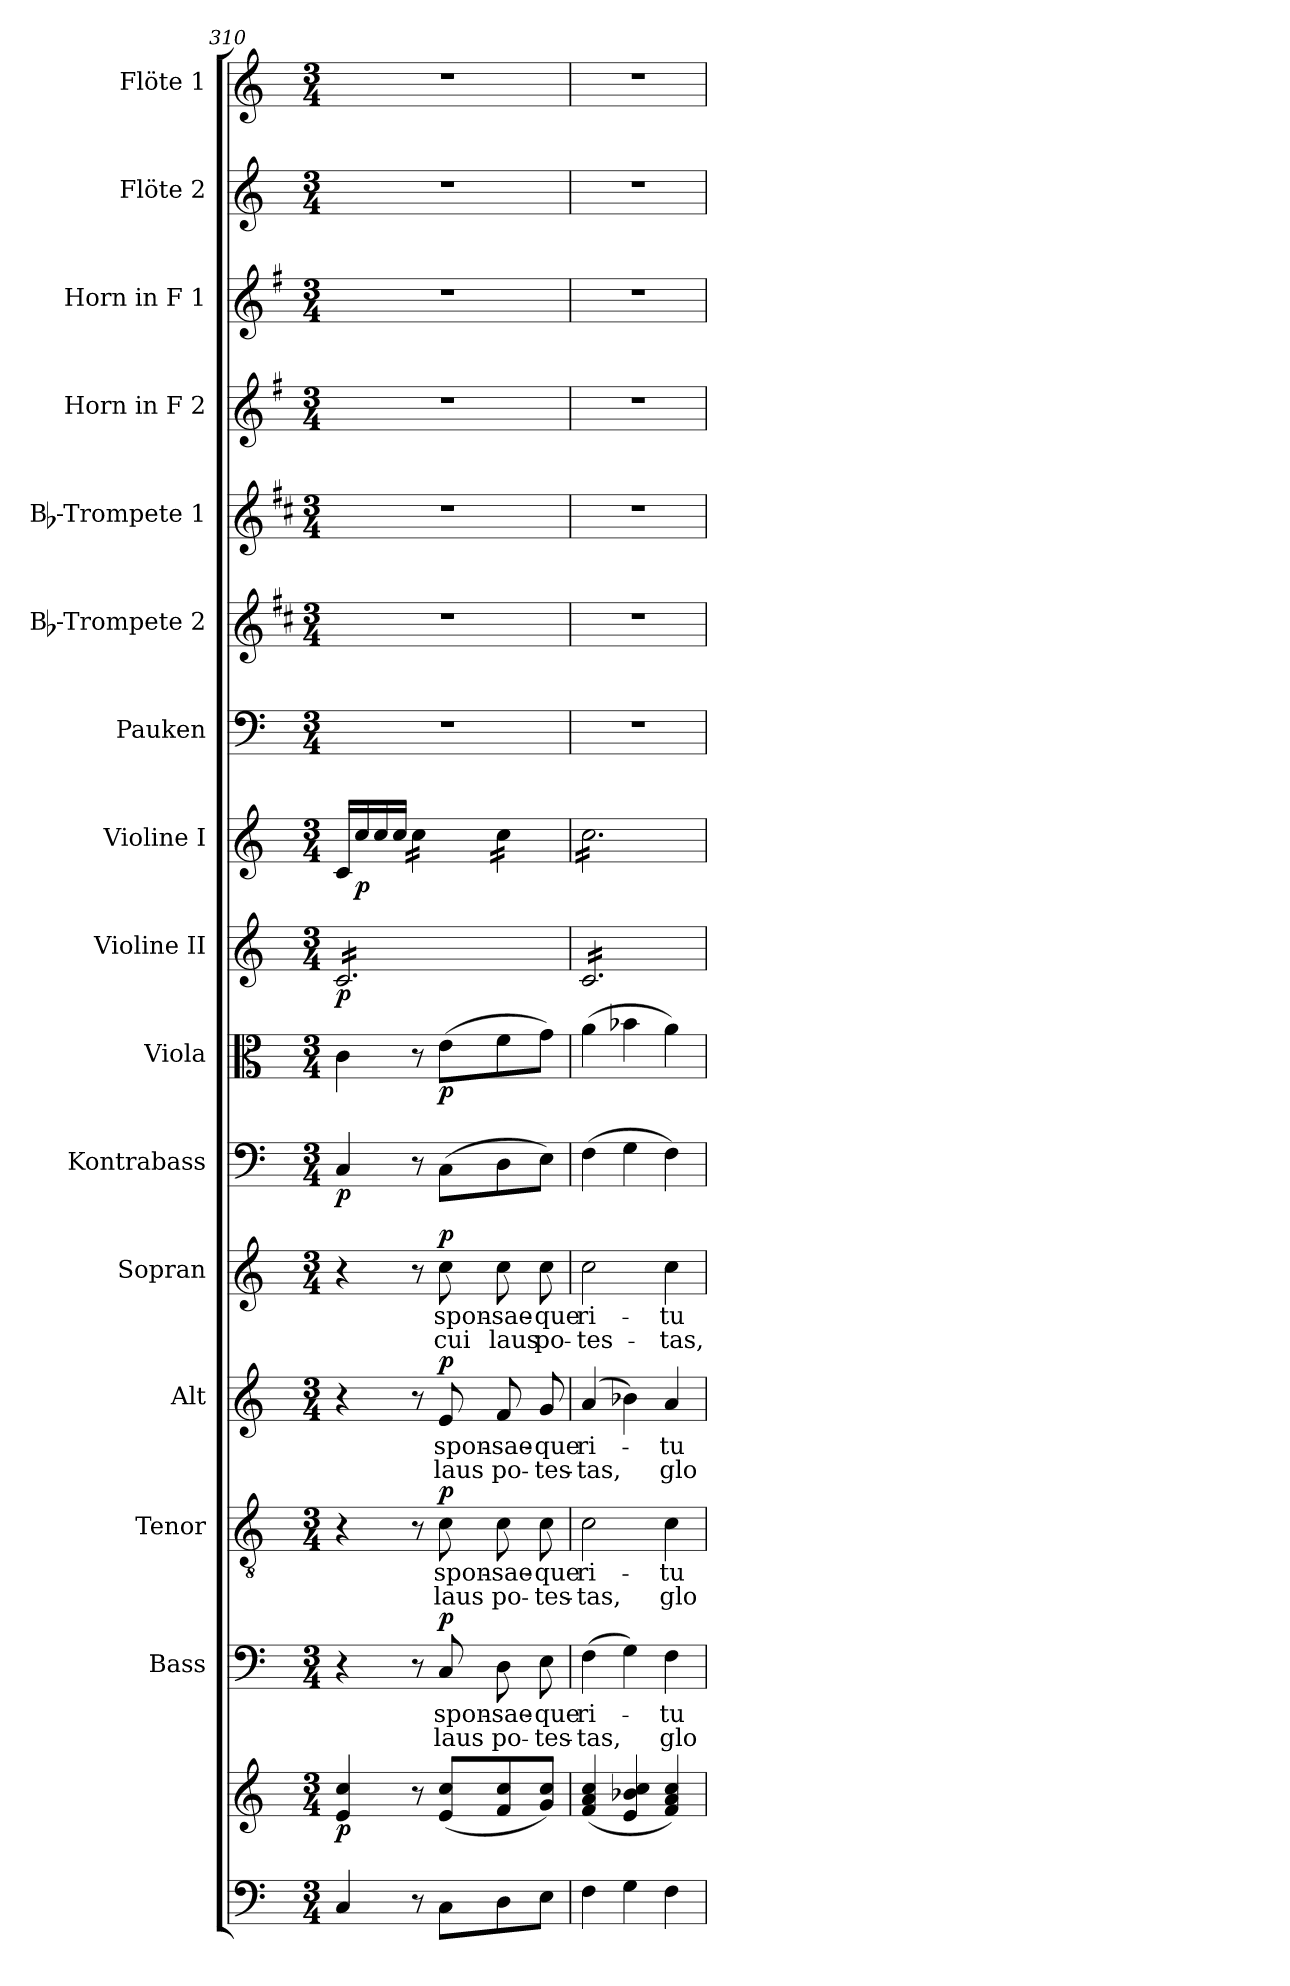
**kern	**kern	**dynam	**kern	**text	**text	**dynam	**kern	**text	**text	**dynam	**kern	**text	**text	**dynam	**kern	**text	**text	**dynam	**kern	**dynam	**kern	**dynam	**kern	**dynam	**kern	**dynam	**kern	**kern	**kern	**kern	**kern	**kern	**kern
*part16	*part16	*part16	*part15	*part15	*part15	*part15	*part14	*part14	*part14	*part14	*part13	*part13	*part13	*part13	*part12	*part12	*part12	*part12	*part11	*part11	*part10	*part10	*part9	*part9	*part8	*part8	*part7	*part6	*part5	*part4	*part3	*part2	*part1
*staff17	*staff16	*staff16/17	*staff15	*staff15	*staff15	*staff15	*staff14	*staff14	*staff14	*staff14	*staff13	*staff13	*staff13	*staff13	*staff12	*staff12	*staff12	*staff12	*staff11	*staff11	*staff10	*staff10	*staff9	*staff9	*staff8	*staff8	*staff7	*staff6	*staff5	*staff4	*staff3	*staff2	*staff1
*	*	*	*I"Bass	*	*	*	*I"Tenor	*	*	*	*I"Alt	*	*	*	*I"Sopran	*	*	*	*I"Kontrabass	*	*I"Viola	*	*I"Violine II	*	*I"Violine I	*	*I"Pauken	*I"Bb-Trompete 2	*I"Bb-Trompete 1	*I"Horn in F 2	*I"Horn in F 1	*I"Flöte 2	*I"Flöte 1
*	*	*	*I'B.	*	*	*	*I'T.	*	*	*	*I'A.	*	*	*	*I'S.	*	*	*	*I'Kb.	*	*I'Vla.	*	*I'Vl. II	*	*I'Vl. I	*	*I'Pk.	*I'Bb Trp. 2	*I'Bb Trp. 1	*	*	*I'Fl. 2	*I'Fl. 1
!!LO:PB:g=z
*clefF4	*clefG2	*	*clefF4	*	*	*	*clefGv2	*	*	*	*clefG2	*	*	*	*clefG2	*	*	*	*clefF4	*	*clefC3	*	*clefG2	*	*clefG2	*	*clefF4	*clefG2	*clefG2	*clefG2	*clefG2	*clefG2	*clefG2
*	*	*	*	*	*	*	*	*	*	*	*	*	*	*	*	*	*	*	*ITrd7c12	*	*	*	*	*	*	*	*	*ITrd1c2	*ITrd1c2	*ITrd4c7	*ITrd4c7	*	*
*k[]	*k[]	*	*k[]	*	*	*	*k[]	*	*	*	*k[]	*	*	*	*k[]	*	*	*	*k[]	*	*k[]	*	*k[]	*	*k[]	*	*k[]	*k[]	*k[]	*k[]	*k[]	*k[]	*k[]
*C:	*C:	*	*C:	*	*	*	*C:	*	*	*	*C:	*	*	*	*C:	*	*	*	*C:	*	*C:	*	*C:	*	*C:	*	*C:	*C:	*C:	*C:	*C:	*C:	*C:
*M3/4	*M3/4	*	*M3/4	*	*	*	*M3/4	*	*	*	*M3/4	*	*	*	*M3/4	*	*	*	*M3/4	*	*M3/4	*	*M3/4	*	*M3/4	*	*M3/4	*M3/4	*M3/4	*M3/4	*M3/4	*M3/4	*M3/4
=310	=310	=310	=310	=310	=310	=310	=310	=310	=310	=310	=310	=310	=310	=310	=310	=310	=310	=310	=310	=310	=310	=310	=310	=310	=310	=310	=310	=310	=310	=310	=310	=310	=310
!	!	!LO:DY:b	!	!	!	!	!	!	!	!	!	!	!	!	!	!	!	!	!	!LO:DY:b	!	!	!	!LO:DY:b	!	!	!	!	!	!	!	!	!
*	*	*	*	*	*	*	*	*	*	*	*	*	*	*	*	*	*	*	*	*	*	*	*tremolo	*	*	*	*	*	*	*	*	*	*
4C/	4e/ 4cc/	p	4r	.	.	.	4r	.	.	.	4r	.	.	.	4r	.	.	.	4CC/	p	4c\	.	16c/LL	p	16c/LL	.	2.r	2.r	2.r	2.r	2.r	2.r	2.r
!	!	!	!	!	!	!	!	!	!	!	!	!	!	!	!	!	!	!	!	!	!	!	!	!	!	!LO:DY:b	!	!	!	!	!	!	!
.	.	.	.	.	.	.	.	.	.	.	.	.	.	.	.	.	.	.	.	.	.	.	16c/	.	16cc/	p	.	.	.	.	.	.	.
.	.	.	.	.	.	.	.	.	.	.	.	.	.	.	.	.	.	.	.	.	.	.	16c/	.	16cc/	.	.	.	.	.	.	.	.
.	.	.	.	.	.	.	.	.	.	.	.	.	.	.	.	.	.	.	.	.	.	.	16c/	.	16cc/JJ	.	.	.	.	.	.	.	.
*	*	*	*	*	*	*	*	*	*	*	*	*	*	*	*	*	*	*	*	*	*	*	*	*	*tremolo	*	*	*	*	*	*	*	*
8r	8r	.	8r	.	.	.	8r	.	.	.	8r	.	.	.	8r	.	.	.	8r	.	8r	.	16c/	.	16cc\LL	.	.	.	.	.	.	.	.
.	.	.	.	.	.	.	.	.	.	.	.	.	.	.	.	.	.	.	.	.	.	.	16c/	.	16cc\	.	.	.	.	.	.	.	.
!	!	!	!	!LO:LY:b	!LO:LY:b	!LO:DY:a	!	!LO:LY:b	!LO:LY:b	!LO:DY:a	!	!LO:LY:b	!LO:LY:b	!LO:DY:a	!	!LO:LY:b	!LO:LY:b	!LO:DY:a	!	!	!	!LO:DY:b	!	!	!	!	!	!	!	!	!	!	!
8C\L	(<8e/ 8cc/L	.	8C/	spon-	laus	p	8c\	spon-	laus	p	8e/	spon-	laus	p	8cc\	spon-	cui	p	(>8CC\L	.	(>8e\L	p	16c/	.	16cc\	.	.	.	.	.	.	.	.
.	.	.	.	.	.	.	.	.	.	.	.	.	.	.	.	.	.	.	.	.	.	.	16c/	.	16cc\JJ	.	.	.	.	.	.	.	.
!	!	!	!	!LO:LY:b	!LO:LY:b	!	!	!LO:LY:b	!LO:LY:b	!	!	!LO:LY:b	!LO:LY:b	!	!	!LO:LY:b	!LO:LY:b	!	!	!	!	!	!	!	!	!	!	!	!	!	!	!	!
8D\	8f/ 8cc/	.	8D\	-sae-	po-	.	8c\	-sae-	po-	.	8f/	-sae-	po-	.	8cc\	-sae-	laus	.	8DD\	.	8f\	.	16c/	.	16cc\LL	.	.	.	.	.	.	.	.
.	.	.	.	.	.	.	.	.	.	.	.	.	.	.	.	.	.	.	.	.	.	.	16c/	.	16cc\	.	.	.	.	.	.	.	.
!	!	!	!	!LO:LY:b	!LO:LY:b	!	!	!LO:LY:b	!LO:LY:b	!	!	!LO:LY:b	!LO:LY:b	!	!	!LO:LY:b	!LO:LY:b	!	!	!	!	!	!	!	!	!	!	!	!	!	!	!	!
8E\J	8g/ 8cc/J)	.	8E\	-que	-tes-	.	8c\	-que	-tes-	.	8g/	-que	-tes-	.	8cc\	-que	po-	.	8EE\J)	.	8g\J)	.	16c/	.	16cc\	.	.	.	.	.	.	.	.
.	.	.	.	.	.	.	.	.	.	.	.	.	.	.	.	.	.	.	.	.	.	.	16c/JJ	.	16cc\JJ	.	.	.	.	.	.	.	.
=311	=311	=311	=311	=311	=311	=311	=311	=311	=311	=311	=311	=311	=311	=311	=311	=311	=311	=311	=311	=311	=311	=311	=311	=311	=311	=311	=311	=311	=311	=311	=311	=311	=311
!	!	!	!	!LO:LY:b	!LO:LY:b	!	!	!LO:LY:b	!LO:LY:b	!	!	!LO:LY:b	!LO:LY:b	!	!	!LO:LY:b	!LO:LY:b	!	!	!	!	!	!	!	!	!	!	!	!	!	!	!	!
4F\	(<4f/ 4a/ 4cc/	.	(>4F\	ri-	-tas,	.	2c\	ri-	-tas,	.	(4a/	ri-	-tas,	.	2cc\	ri-	-tes-	.	(>4FF\	.	(>4a\	.	16c/LL	.	16cc\LL	.	2.r	2.r	2.r	2.r	2.r	2.r	2.r
.	.	.	.	.	.	.	.	.	.	.	.	.	.	.	.	.	.	.	.	.	.	.	16c/	.	16cc\	.	.	.	.	.	.	.	.
.	.	.	.	.	.	.	.	.	.	.	.	.	.	.	.	.	.	.	.	.	.	.	16c/	.	16cc\	.	.	.	.	.	.	.	.
.	.	.	.	.	.	.	.	.	.	.	.	.	.	.	.	.	.	.	.	.	.	.	16c/	.	16cc\	.	.	.	.	.	.	.	.
4G\	4e/ 4b-X/ 4cc/	.	4G\)	.	.	.	.	.	.	.	4b-X\)	.	.	.	.	.	.	.	4GG\	.	4b-X\	.	16c/	.	16cc\	.	.	.	.	.	.	.	.
.	.	.	.	.	.	.	.	.	.	.	.	.	.	.	.	.	.	.	.	.	.	.	16c/	.	16cc\	.	.	.	.	.	.	.	.
.	.	.	.	.	.	.	.	.	.	.	.	.	.	.	.	.	.	.	.	.	.	.	16c/	.	16cc\	.	.	.	.	.	.	.	.
.	.	.	.	.	.	.	.	.	.	.	.	.	.	.	.	.	.	.	.	.	.	.	16c/	.	16cc\	.	.	.	.	.	.	.	.
!	!	!	!	!LO:LY:b	!LO:LY:b	!	!	!LO:LY:b	!LO:LY:b	!	!	!LO:LY:b	!LO:LY:b	!	!	!LO:LY:b	!LO:LY:b	!	!	!	!	!	!	!	!	!	!	!	!	!	!	!	!
4F\	4f/ 4a/ 4cc/)	.	4F\	-tu	glo-	.	4c\	-tu	glo-	.	4a/	-tu	glo-	.	4cc\	-tu	-tas,	.	4FF\)	.	4a\)	.	16c/	.	16cc\	.	.	.	.	.	.	.	.
.	.	.	.	.	.	.	.	.	.	.	.	.	.	.	.	.	.	.	.	.	.	.	16c/	.	16cc\	.	.	.	.	.	.	.	.
.	.	.	.	.	.	.	.	.	.	.	.	.	.	.	.	.	.	.	.	.	.	.	16c/	.	16cc\	.	.	.	.	.	.	.	.
.	.	.	.	.	.	.	.	.	.	.	.	.	.	.	.	.	.	.	.	.	.	.	16c/JJ	.	16cc\JJ	.	.	.	.	.	.	.	.
*	*	*	*	*	*	*	*	*	*	*	*	*	*	*	*	*	*	*	*	*	*	*	*	*	*Xtremolo	*	*	*	*	*	*	*	*
*	*	*	*	*	*	*	*	*	*	*	*	*	*	*	*	*	*	*	*	*	*	*	*Xtremolo	*	*	*	*	*	*	*	*	*	*
=	=	=	=	=	=	=	=	=	=	=	=	=	=	=	=	=	=	=	=	=	=	=	=	=	=	=	=	=	=	=	=	=	=
*-	*-	*-	*-	*-	*-	*-	*-	*-	*-	*-	*-	*-	*-	*-	*-	*-	*-	*-	*-	*-	*-	*-	*-	*-	*-	*-	*-	*-	*-	*-	*-	*-	*-
